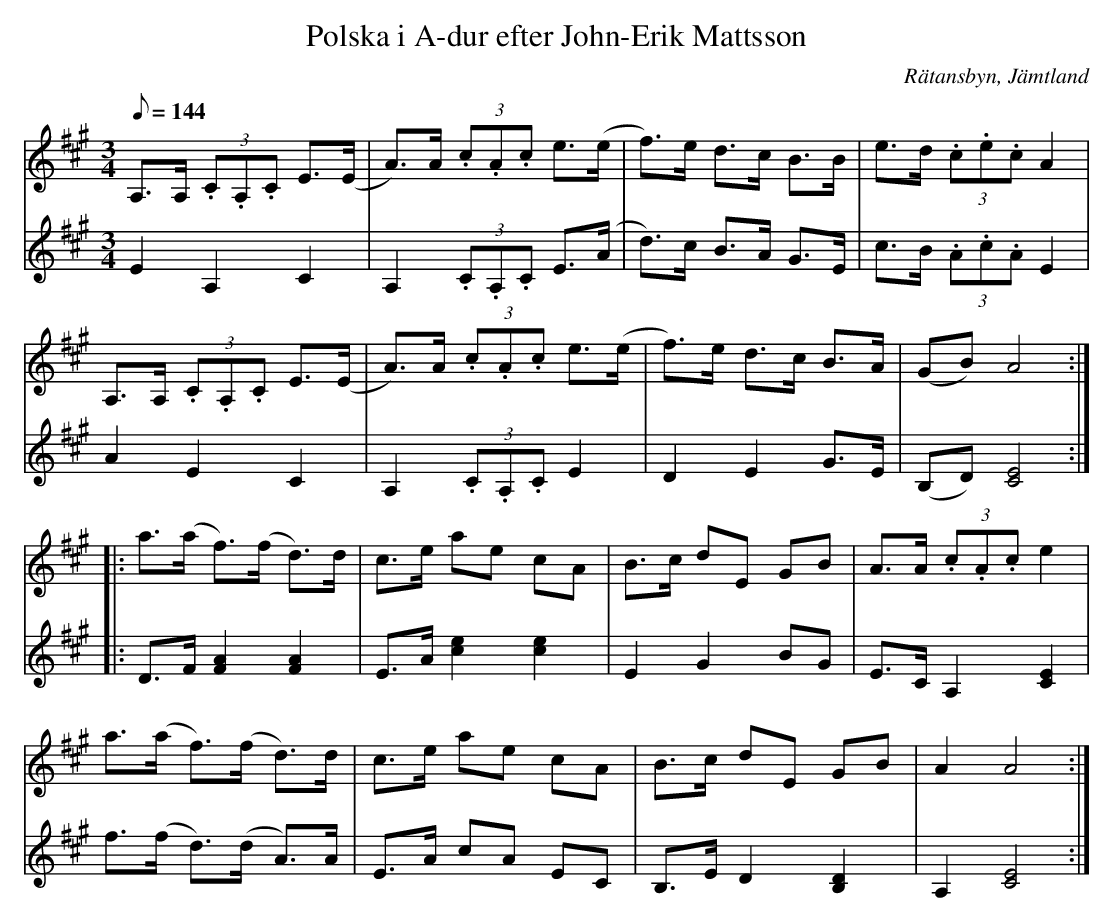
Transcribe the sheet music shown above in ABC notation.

X:1
T:Polska i A-dur efter John-Erik Mattsson
O:Rätansbyn, Jämtland
M:3/4
L:1/8
Q:144
K:A
V:1
A,>A, (3.C.A,.C E>(E|A>)A (3.c.A.c e>(e|f>)e d>c B>B|e>d (3.c.e.c A2|!
A,>A, (3.C.A,.C E>(E|A>)A (3.c.A.c e>(e|f>)e d>c B>A|(GB) A4::!
a>(a f>)(f d>)d|c>e ae cA|B>c dE GB|A>A (3.c.A.c e2|!
a>(a f>)(f d>)d|c>e ae cA|B>c dE GB|A2 A4:|]
V:2
E2 A,2 C2|A,2 (3.C.A,.C E>(A|d>)c B>A G>E|c>B (3.A.c.A E2|!
A2 E2 C2|A,2 (3.C.A,.C E2|D2 E2 G>E|(B,D) [C4E4]::!
D>F [F2A2][F2A2]|E>A [c2e2] [c2e2]|E2 G2 BG|E>C A,2 [C2E2]|!
f>(f d>)(d A>)A|E>A cA EC|B,>E D2 [B,2D2]|A,2 [C4E4]:|]
